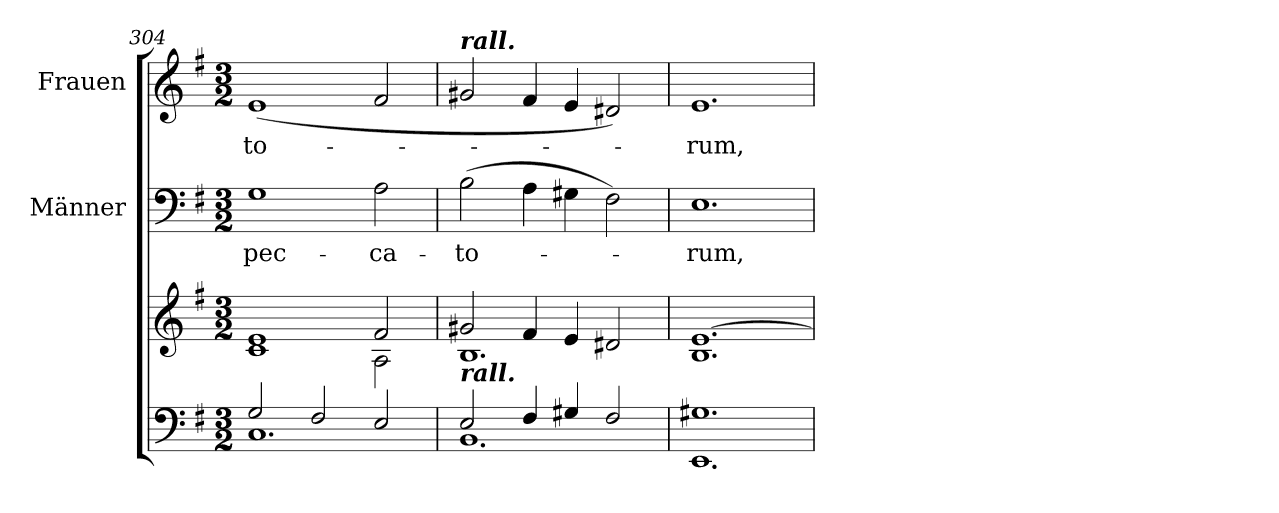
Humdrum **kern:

**kern	**kern	**kern	**text	**kern	**text
*part3	*part3	*part2	*part2	*part1	*part1
*staff4	*staff3	*staff2	*staff2	*staff1	*staff1
*	*	*I"Männer	*	*I"Frauen	*
!!LO:PB:g=z
*clefF4	*clefG2	*clefF4	*	*clefG2	*
*k[f#]	*k[f#]	*k[f#]	*	*k[f#]	*
*G:	*G:	*G:	*	*G:	*
*M3/2	*M3/2	*M3/2	*	*M3/2	*
=304	=304	=304	=304	=304	=304
*^	*^	*	*	*	*
!	!	!	!	!	!LO:LY:b	!	!LO:LY:b
2G/	1.C	1e	1c	1G	pec-	(<1e	-to-
2F#/	.	.	.	.	.	.	.
!	!	!	!	!	!LO:LY:b	!	!
2E/	.	2f#/	2A\	2A\	-ca-	2f#/	.
=305	=305	=305	=305	=305	=305	=305	=305
!	!	!	!	!	!	!LO:TX:a:Bi:t=rall.	!
!	!	!LO:TX:b:Bi:t=rall.	!	!	!	!	!
!	!	!	!	!	!LO:LY:b	!	!
2E/	1.BB	2g#X/	1.B	(>2B\	-to-	2g#X/	.
4F#/	.	4f#/	.	4A\	.	4f#/	.
4G#X/	.	4e/	.	4G#X\	.	4e/	.
2F#/	.	2d#X/	.	2F#\)	.	2d#X/)	.
=306	=306	=306	=306	=306	=306	=306	=306
!	!	!	!	!	!LO:LY:b	!	!LO:LY:b
1.G#X	1.EE	[>1.e	1.B	1.E	-rum,	1.e	-rum,
*v	*v	*	*	*	*	*	*
*	*v	*v	*	*	*	*
=	=	=	=	=	=
*-	*-	*-	*-	*-	*-
